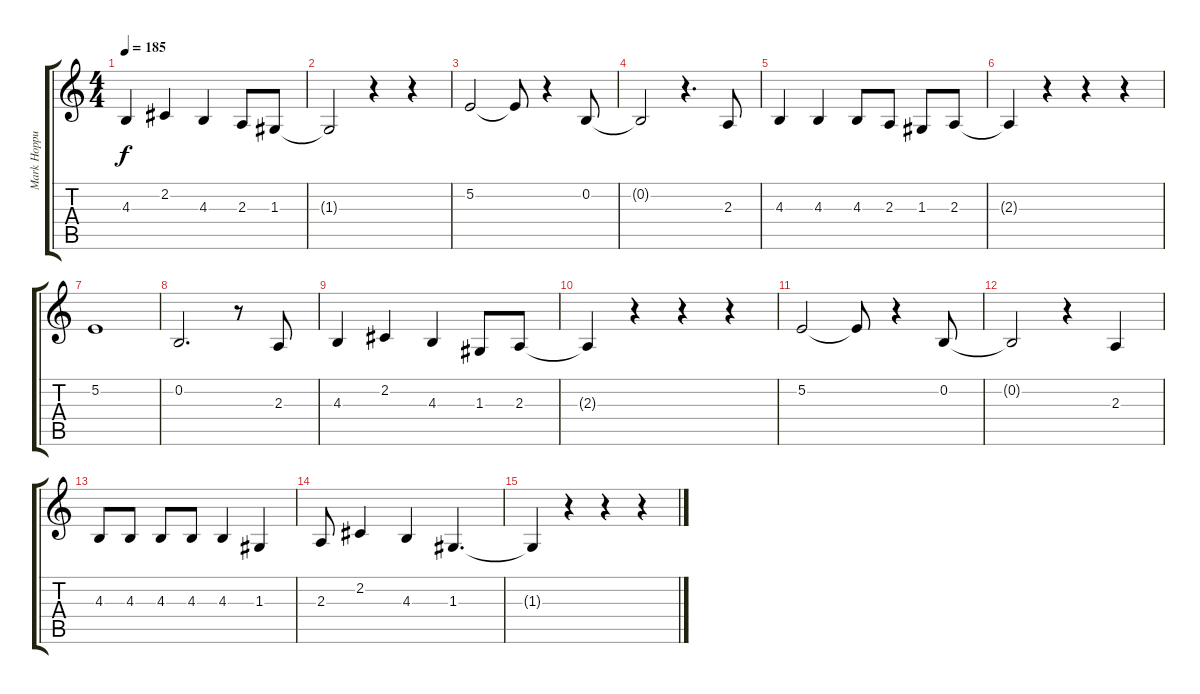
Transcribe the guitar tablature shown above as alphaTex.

\track ("Mark Hoppus - Vocals" "Mark Hoppu") {instrument altosax}
\staff {score tabs}
\tuning (E4 B3 G3 D3 A2 E2) {hide}
\ts (4 4)
\tempo 185
\clef g2
\ks c
4.3.4{dy f} 2.2.4 4.3.4 2.3.8 1.3.8 |
1.3{t}.2 r.4 r.4 |
5.2.2 5.2{t}.8 r.4 0.2.8 |
0.2{t}.2 r.4{d} 2.3.8 |
4.3.4 4.3.4 4.3.8 2.3.8 1.3.8 2.3.8 |
2.3{t}.4 r.4 r.4 r.4 |
5.2.1 |
0.2.2{d} r.8 2.3.8 |
4.3.4 2.2.4 4.3.4 1.3.8 2.3.8 |
2.3{t}.4 r.4 r.4 r.4 |
5.2.2 5.2{t}.8 r.4 0.2.8 |
0.2{t}.2 r.4 2.3.4 |
4.3.8 4.3.8 4.3.8 4.3.8 4.3.4 1.3.4 |
2.3.8 2.2.4 4.3.4 1.3.4{d} |
1.3{t}.4 r.4 r.4 r.4
